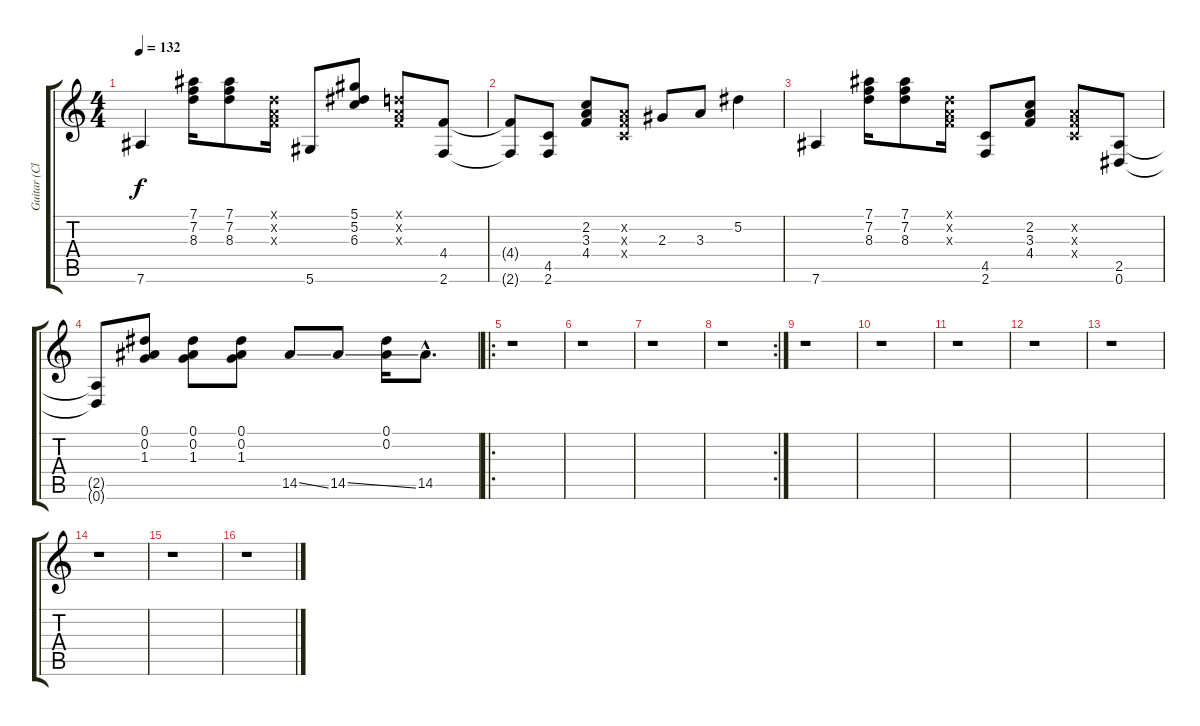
\track ("Guitar (Clean)" "Guitar (Cl") {instrument electricguitarclean}
\staff {score tabs}
\tuning (Eb4 Bb3 Gb3 Db3 Ab2 Eb2) {hide}
\ts (4 4)
\tempo 132
\clef g2
\ks c
7.6.4{dy f instrument electricguitarclean} (7.1 7.2 8.3).16 (7.1 7.2 8.3).8 (-1.1{x} -1.2{x} -1.3{x}).16 5.6.8 (5.1 5.2 6.3).8 (-1.1{x} -1.2{x} -1.3{x}).8 (4.4 2.6).8 |
(4.4{t} 2.6{t}).8 (4.5 2.6).8 (2.2 3.3 4.4).8 (-1.2{x} -1.3{x} -1.4{x}).8 2.3.8 3.3.8 5.2.4 |
7.6.4 (7.1 7.2 8.3).16 (7.1 7.2 8.3).8 (-1.1{x} -1.2{x} -1.3{x}).16 (4.5 2.6).8 (2.2 3.3 4.4).8 (-1.2{x} -1.3{x} -1.4{x}).8 (2.5 0.6).8 |
(2.5{t} 0.6{t}).8 (0.1 0.2 1.3).8 (0.1 0.2 1.3).8 (0.1 0.2 1.3).8 14.5{ss}.8 14.5{ss}.8 (0.1 0.2).16 14.5{hac}.8{d} |
\ro
r.1 |
r.1 |
r.1 |
\rc 2
r.1 |
r.1 |
r.1 |
r.1 |
r.1 |
r.1 |
r.1 |
r.1 |
r.1
